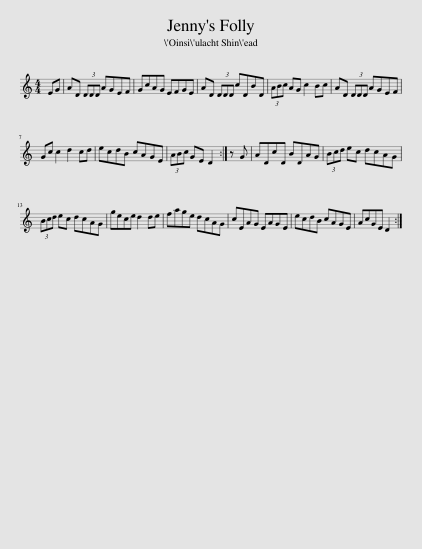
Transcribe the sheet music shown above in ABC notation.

X:1
L:1/8
M:4/4
I:linebreak $
K:C
V:1 treble
V:1
 EG | AD (3DDD AGEF | GcAG EFGE | AD (3DDD cDBD | (3ABc AG c2 Bc | %5
 AD (3DDD AGEF |$ Gc c2 d2 cd | ecdB cAGE | (3ABc GE D2 :| z G | %10
 ADcD BDAG | (3Bcd ec dcAG |$ (3Bcd ec dcAG | gece d2 de | fage dcAG | %15
 cEAG EAGE | ecdB cAGE | AcGE D2 :| %18
